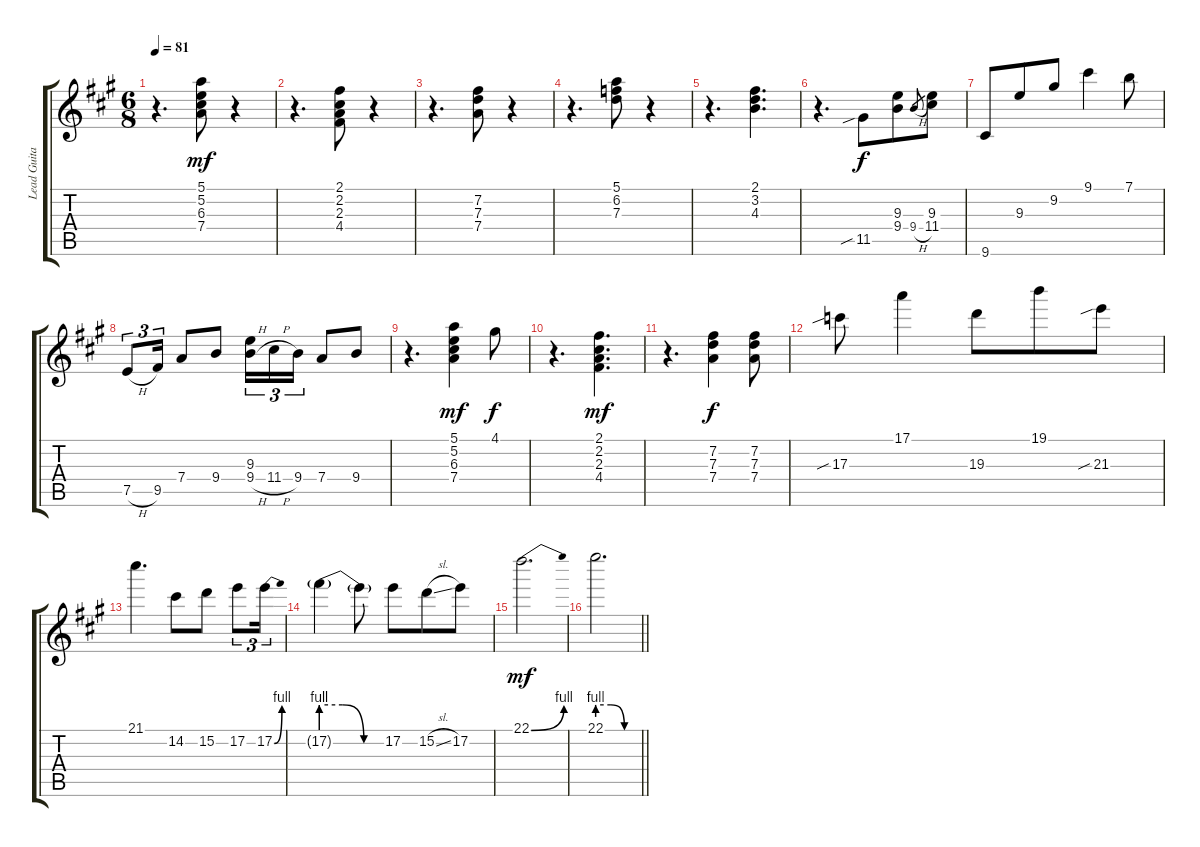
\track ("Lead Guitar" "Lead Guita") {instrument electricguitarclean}
\staff {score tabs}
\tuning (E4 B3 G3 D3 A2 E2) {hide}
\ts (6 8)
\tempo 81
\clef g2
\ks a
r.4{d dy mf} (5.1 5.2 6.3 7.4).8 r.4 |
r.4{d} (2.1 2.2 2.3 4.4).8 r.4 |
r.4{d} (7.2 7.3 7.4).8 r.4 |
r.4{d} (5.1 6.2 7.3).8 r.4 |
r.4{d} (2.1 3.2 4.3).4{d} |
r.4{d} 11.5{sib}.8{dy f} (9.3 9.4).8 9.4{h}.8{gr} (9.3 11.4).8 |
9.6.8 9.3.8 9.2.8 9.1.4 7.1.8 |
7.5{h}.8{tu (3 2)} 9.5.16{tu (3 2)} 7.4.8 9.4.8 (9.3 9.4{h}).16{tu (3 2)} 11.4{h}.16{tu (3 2)} 9.4.16{tu (3 2)} 7.4.8 9.4.8 |
r.4{d} (5.1 5.2 6.3 7.4).4{dy mf} 4.1.8{dy f} |
r.4{d} (2.1 2.2 2.3 4.4).4{d dy mf} |
r.4{d} (7.2 7.3 7.4).4{dy f} (7.2 7.3 7.4).8 |
17.3{sib}.8{instrument distortionguitar} 17.1.4 19.3.8 19.1.8 21.3{sib}.8 |
21.1.4{d} 14.2.8 15.2.8 17.2.8{tu (3 2)} 17.2{be (bend 0 0 60 4)}.16{tu (3 2)} |
17.2{be (custom 0 4 20 4 40 0 60 0) g}.4 17.2{t}.8 17.2.8 15.2{sl}.8 17.2.8 |
22.1{be (bend 0 0 60 4)}.2{d dy mf} |
\barLineRight lightlight
22.1{be (custom 0 4 20 4 40 0 60 0)}.2{d}
